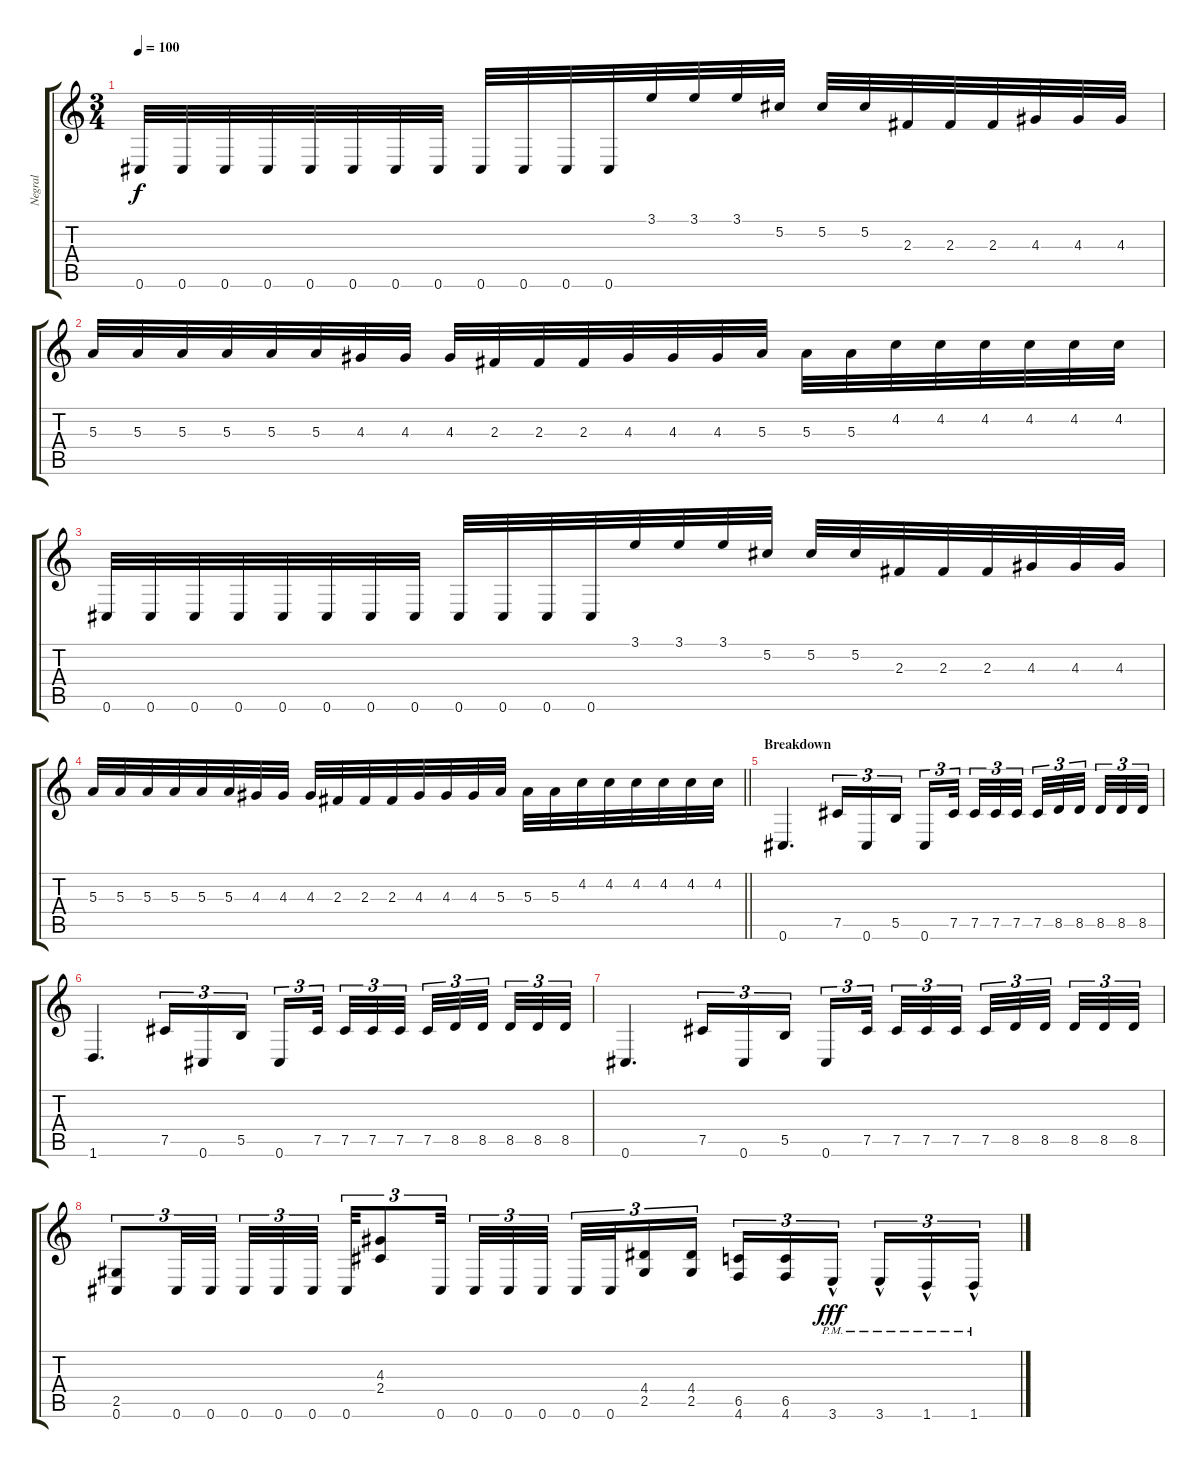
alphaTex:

\track ("Negral" "Negral") {instrument distortionguitar}
\staff {score tabs}
\tuning (Db4 Ab3 E3 B2 Gb2 Db2) {hide}
\ts (3 4)
\tempo 100
\clef g2
\ks c
0.6.32{dy f} 0.6.32 0.6.32 0.6.32 0.6.32 0.6.32 0.6.32 0.6.32 0.6.32 0.6.32 0.6.32 0.6.32 3.1.32 3.1.32 3.1.32 5.2.32 5.2.32 5.2.32 2.3.32 2.3.32 2.3.32 4.3.32 4.3.32 4.3.32 |
5.3.32 5.3.32 5.3.32 5.3.32 5.3.32 5.3.32 4.3.32 4.3.32 4.3.32 2.3.32 2.3.32 2.3.32 4.3.32 4.3.32 4.3.32 5.3.32 5.3.32 5.3.32 4.2.32 4.2.32 4.2.32 4.2.32 4.2.32 4.2.32 |
0.6.32 0.6.32 0.6.32 0.6.32 0.6.32 0.6.32 0.6.32 0.6.32 0.6.32 0.6.32 0.6.32 0.6.32 3.1.32 3.1.32 3.1.32 5.2.32 5.2.32 5.2.32 2.3.32 2.3.32 2.3.32 4.3.32 4.3.32 4.3.32 |
\barLineRight lightlight
5.3.32 5.3.32 5.3.32 5.3.32 5.3.32 5.3.32 4.3.32 4.3.32 4.3.32 2.3.32 2.3.32 2.3.32 4.3.32 4.3.32 4.3.32 5.3.32 5.3.32 5.3.32 4.2.32 4.2.32 4.2.32 4.2.32 4.2.32 4.2.32 |
\section ("" "Breakdown")
0.6.4{d} 7.5.16{tu (3 2)} 0.6.16{tu (3 2)} 5.5.16{tu (3 2)} 0.6.16{tu (3 2)} 7.5.32{tu (3 2) beam splitsecondary} 7.5.32{tu (3 2)} 7.5.32{tu (3 2)} 7.5.32{tu (3 2) beam splitsecondary} 7.5.32{tu (3 2)} 8.5.32{tu (3 2)} 8.5.32{tu (3 2) beam splitsecondary} 8.5.32{tu (3 2)} 8.5.32{tu (3 2)} 8.5.32{tu (3 2)} |
1.6.4{d} 7.5.16{tu (3 2)} 0.6.16{tu (3 2)} 5.5.16{tu (3 2)} 0.6.16{tu (3 2)} 7.5.32{tu (3 2) beam splitsecondary} 7.5.32{tu (3 2)} 7.5.32{tu (3 2)} 7.5.32{tu (3 2) beam splitsecondary} 7.5.32{tu (3 2)} 8.5.32{tu (3 2)} 8.5.32{tu (3 2) beam splitsecondary} 8.5.32{tu (3 2)} 8.5.32{tu (3 2)} 8.5.32{tu (3 2)} |
0.6.4{d} 7.5.16{tu (3 2)} 0.6.16{tu (3 2)} 5.5.16{tu (3 2)} 0.6.16{tu (3 2)} 7.5.32{tu (3 2) beam splitsecondary} 7.5.32{tu (3 2)} 7.5.32{tu (3 2)} 7.5.32{tu (3 2) beam splitsecondary} 7.5.32{tu (3 2)} 8.5.32{tu (3 2)} 8.5.32{tu (3 2) beam splitsecondary} 8.5.32{tu (3 2)} 8.5.32{tu (3 2)} 8.5.32{tu (3 2)} |
(2.5 0.6).8{tu (3 2)} 0.6.32{tu (3 2)} 0.6.32{tu (3 2) beam splitsecondary} 0.6.32{tu (3 2)} 0.6.32{tu (3 2)} 0.6.32{tu (3 2) beam splitsecondary} 0.6.32{tu (3 2)} (4.3 2.4).8{tu (3 2)} 0.6.32{tu (3 2) beam splitsecondary} 0.6.32{tu (3 2)} 0.6.32{tu (3 2)} 0.6.32{tu (3 2) beam splitsecondary} 0.6.32{tu (3 2)} 0.6.32{tu (3 2)} (4.4 2.5).16{tu (3 2)} (4.4 2.5).16{tu (3 2)} (6.5 4.6).16{tu (3 2)} (6.5 4.6).16{tu (3 2)} 3.6{hac pm}.16{tu (3 2) dy fff beam splitsecondary} 3.6{hac pm}.16{tu (3 2)} 1.6{hac pm}.16{tu (3 2)} 1.6{hac pm}.16{tu (3 2)}
